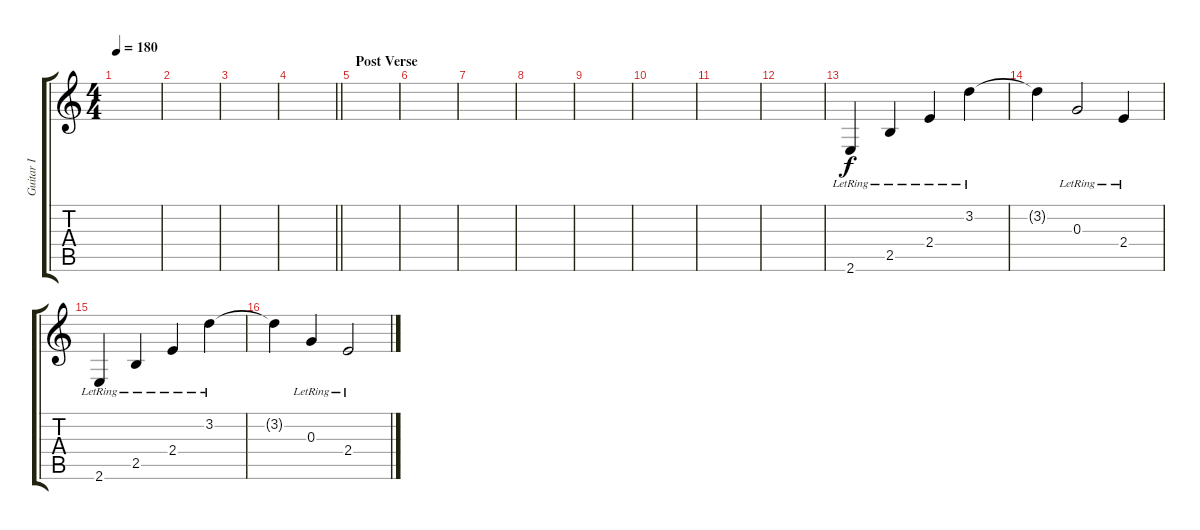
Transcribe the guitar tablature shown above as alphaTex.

\track ("Guitar I" "Guitar I") {instrument acousticguitarsteel}
\staff {score tabs}
\tuning (E4 B3 G3 D3 A2 D2) {hide}
\ts (4 4)
\tempo 180
\clef g2
\ks c
|
|
|
\barLineRight lightlight
|
\section ("" "Post Verse")
|
|
|
|
|
|
|
|
2.6{lr}.4 2.5{lr}.4 2.4{lr}.4 3.2{lr}.4 |
3.2{t}.4 0.3{lr}.2 2.4{lr}.4 |
2.6{lr}.4 2.5{lr}.4 2.4{lr}.4 3.2{lr}.4 |
3.2{t}.4 0.3{lr}.4 2.4{lr}.2
